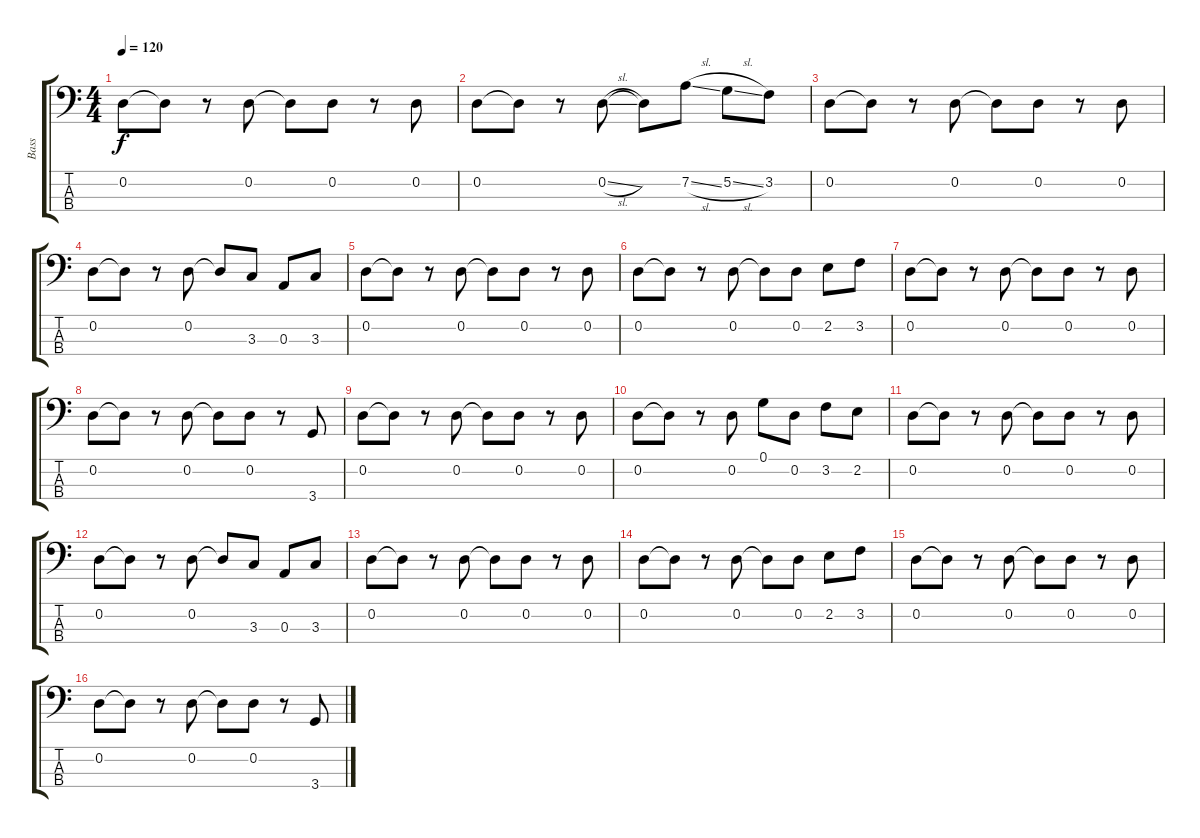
\track ("Bass" "Bass") {instrument electricbassfinger}
\staff {score tabs}
\tuning (G2 D2 A1 E1) {hide}
\ts (4 4)
\tempo 120
\clef f4
\ks c
0.2.8{dy f} 0.2{t}.8 r.8 0.2.8 0.2{t}.8 0.2.8 r.8 0.2.8 |
0.2.8 0.2{t}.8 r.8 0.2{sl}.8 0.2{t}.8 7.2{sl}.8 5.2{sl}.8 3.2.8 |
0.2.8 0.2{t}.8 r.8 0.2.8 0.2{t}.8 0.2.8 r.8 0.2.8 |
0.2.8 0.2{t}.8 r.8 0.2.8 0.2{t}.8 3.3.8 0.3.8 3.3.8 |
0.2.8 0.2{t}.8 r.8 0.2.8 0.2{t}.8 0.2.8 r.8 0.2.8 |
0.2.8 0.2{t}.8 r.8 0.2.8 0.2{t}.8 0.2.8 2.2.8 3.2.8 |
0.2.8 0.2{t}.8 r.8 0.2.8 0.2{t}.8 0.2.8 r.8 0.2.8 |
0.2.8 0.2{t}.8 r.8 0.2.8 0.2{t}.8 0.2.8 r.8 3.4.8 |
0.2.8 0.2{t}.8 r.8 0.2.8 0.2{t}.8 0.2.8 r.8 0.2.8 |
0.2.8 0.2{t}.8 r.8 0.2.8 0.1.8 0.2.8 3.2.8 2.2.8 |
0.2.8 0.2{t}.8 r.8 0.2.8 0.2{t}.8 0.2.8 r.8 0.2.8 |
0.2.8 0.2{t}.8 r.8 0.2.8 0.2{t}.8 3.3.8 0.3.8 3.3.8 |
0.2.8 0.2{t}.8 r.8 0.2.8 0.2{t}.8 0.2.8 r.8 0.2.8 |
0.2.8 0.2{t}.8 r.8 0.2.8 0.2{t}.8 0.2.8 2.2.8 3.2.8 |
0.2.8 0.2{t}.8 r.8 0.2.8 0.2{t}.8 0.2.8 r.8 0.2.8 |
0.2.8 0.2{t}.8 r.8 0.2.8 0.2{t}.8 0.2.8 r.8 3.4.8
